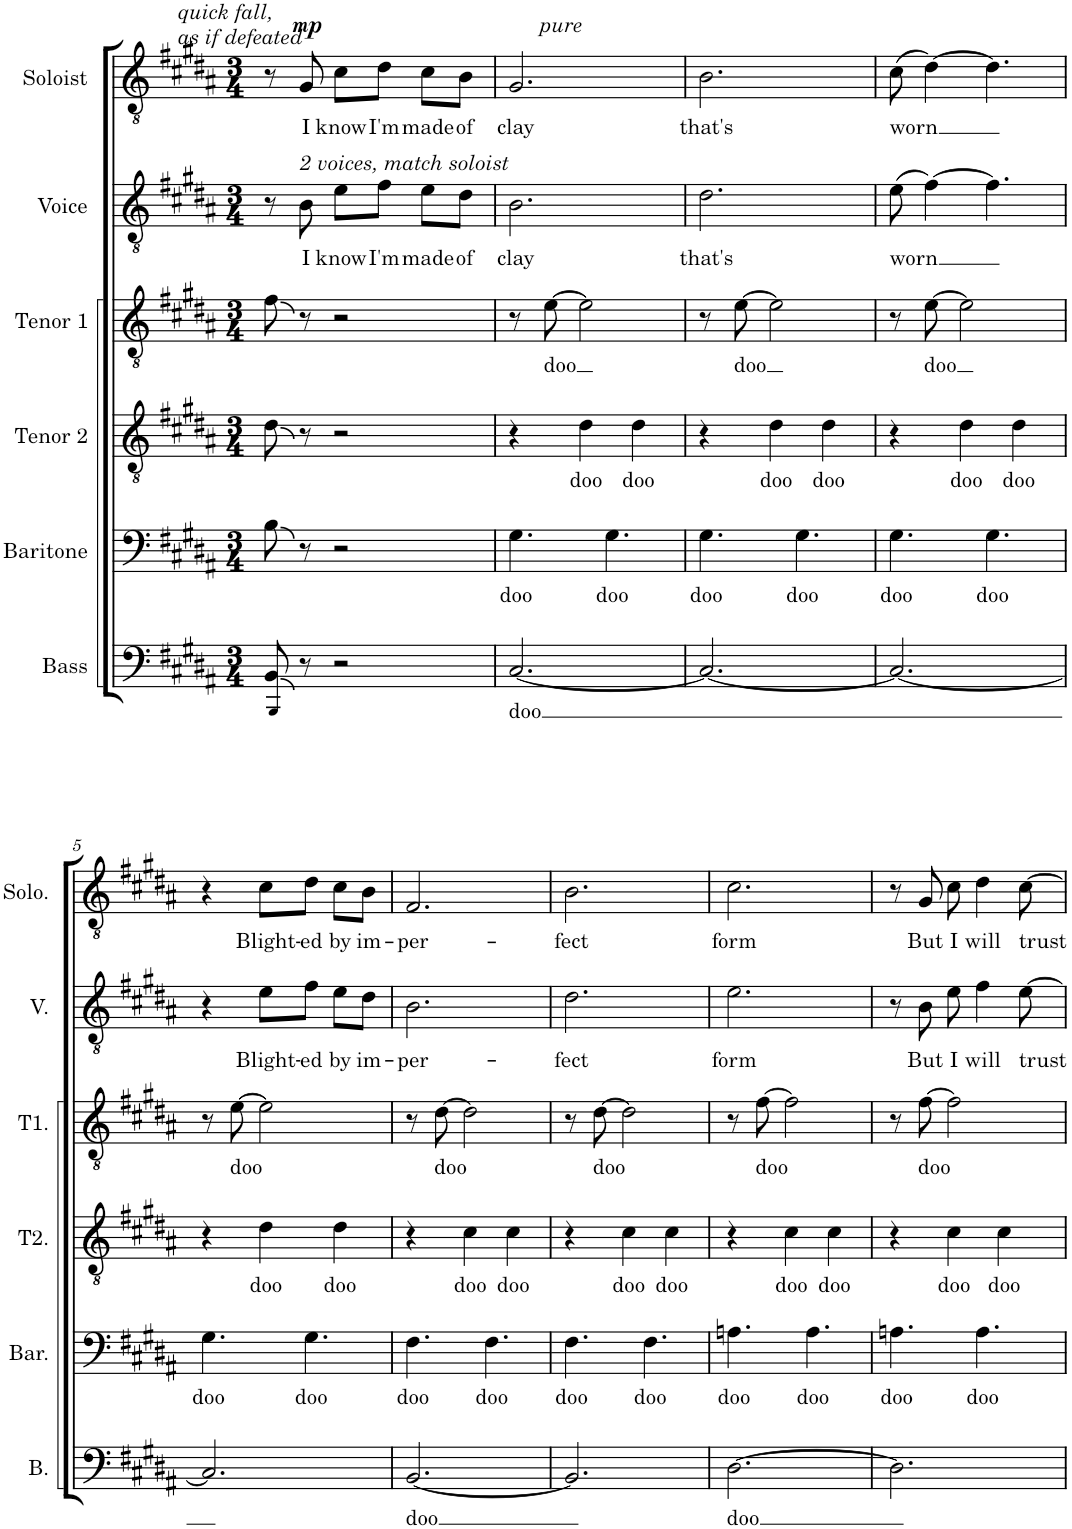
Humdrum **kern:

**kern	**text	**kern	**text	**kern	**text	**kern	**text	**kern	**text	**kern	**text	**dynam
*part6	*part6	*part5	*part5	*part4	*part4	*part3	*part3	*part2	*part2	*part1	*part1	*part1
*staff6	*staff6	*staff5	*staff5	*staff4	*staff4	*staff3	*staff3	*staff2	*staff2	*staff1	*staff1	*staff1
*I"Bass	*	*I"Baritone	*	*I"Tenor 2	*	*I"Tenor 1	*	*I"Voice	*	*I"Soloist	*	*
*I'B.	*	*I'Bar.	*	*I'T2.	*	*I'T1.	*	*I'V.	*	*I'Solo.	*	*
*clefF4	*	*clefF4	*	*clefGv2	*	*clefGv2	*	*clefGv2	*	*clefGv2	*	*
*k[f#c#g#d#a#]	*	*k[f#c#g#d#a#]	*	*k[f#c#g#d#a#]	*	*k[f#c#g#d#a#]	*	*k[f#c#g#d#a#]	*	*k[f#c#g#d#a#]	*	*
*M3/4	*	*M3/4	*	*M3/4	*	*M3/4	*	*M3/4	*	*M3/4	*	*
=1	=1	=1	=1	=1	=1	=1	=1	=1	=1	=1	=1	=1
!	!	!	!	!	!	!	!	!	!	!LO:TX:a:i:t=quick fall,	!	!
!	!	!	!	!	!	!	!	!	!	!LO:TX:a:t=as if defeated	!	!
8BBB!/ 8BB/	.	8B\	.	8d#\	.	8f#\	.	8r	.	8r	.	.
!	!	!	!	!	!	!	!	!LO:TX:a:i:t=2 voices, match soloist	!	!	!	!
!	!	!	!	!	!	!	!	!	!LO:LY:b	!	!LO:LY:b	!LO:DY:a
8r	.	8r	.	8r	.	8r	.	8B\	I	8G#/	I	mp
!	!	!	!	!	!	!	!	!	!LO:LY:b	!	!LO:LY:b	!
2r	.	2r	.	2r	.	2r	.	8e\L	know	8c#\L	know	.
!	!	!	!	!	!	!	!	!	!LO:LY:b	!	!LO:LY:b	!
.	.	.	.	.	.	.	.	8f#\J	I'm	8d#\J	I'm	.
!	!	!	!	!	!	!	!	!	!LO:LY:b	!	!LO:LY:b	!
.	.	.	.	.	.	.	.	8e\L	made	8c#\L	made	.
!	!	!	!	!	!	!	!	!	!LO:LY:b	!	!LO:LY:b	!
.	.	.	.	.	.	.	.	8d#\J	of	8B\J	of	.
=2	=2	=2	=2	=2	=2	=2	=2	=2	=2	=2	=2	=2
!	!	!	!	!	!	!	!	!	!	!LO:TX:a:i:t=pure	!	!
!	!LO:LY:b	!	!LO:LY:b	!	!	!	!	!	!LO:LY:b	!	!LO:LY:b	!
[2.C#/	doo	4.G#\	doo	4r	.	8r	.	2.B\	clay	2.G#/	clay	.
!	!	!	!	!	!	!	!LO:LY:b	!	!	!	!	!
.	.	.	.	.	.	[8e\	doo	.	.	.	.	.
!	!	!	!	!	!LO:LY:b	!	!	!	!	!	!	!
.	.	.	.	4d#\	doo	2e\]	.	.	.	.	.	.
!	!	!	!LO:LY:b	!	!	!	!	!	!	!	!	!
.	.	4.G#\	doo	.	.	.	.	.	.	.	.	.
!	!	!	!	!	!LO:LY:b	!	!	!	!	!	!	!
.	.	.	.	4d#\	doo	.	.	.	.	.	.	.
=3	=3	=3	=3	=3	=3	=3	=3	=3	=3	=3	=3	=3
!	!	!	!LO:LY:b	!	!	!	!	!	!LO:LY:b	!	!LO:LY:b	!
2.C#/_	.	4.G#\	doo	4r	.	8r	.	2.d#\	that's	2.B\	that's	.
!	!	!	!	!	!	!	!LO:LY:b	!	!	!	!	!
.	.	.	.	.	.	[8e\	doo	.	.	.	.	.
!	!	!	!	!	!LO:LY:b	!	!	!	!	!	!	!
.	.	.	.	4d#\	doo	2e\]	.	.	.	.	.	.
!	!	!	!LO:LY:b	!	!	!	!	!	!	!	!	!
.	.	4.G#\	doo	.	.	.	.	.	.	.	.	.
!	!	!	!	!	!LO:LY:b	!	!	!	!	!	!	!
.	.	.	.	4d#\	doo	.	.	.	.	.	.	.
=4	=4	=4	=4	=4	=4	=4	=4	=4	=4	=4	=4	=4
!	!	!	!LO:LY:b	!	!	!	!	!	!LO:LY:b	!	!LO:LY:b	!
2.C#/_	.	4.G#\	doo	4r	.	8r	.	(8e\	worn	(8c#\	worn	.
!	!	!	!	!	!	!	!LO:LY:b	!	!	!	!	!
.	.	.	.	.	.	[8e\	doo	[4f#\)	.	[4d#\)	.	.
!	!	!	!	!	!LO:LY:b	!	!	!	!	!	!	!
.	.	.	.	4d#\	doo	2e\]	.	.	.	.	.	.
!	!	!	!LO:LY:b	!	!	!	!	!	!	!	!	!
.	.	4.G#\	doo	.	.	.	.	4.f#\]	.	4.d#\]	.	.
!	!	!	!	!	!LO:LY:b	!	!	!	!	!	!	!
.	.	.	.	4d#\	doo	.	.	.	.	.	.	.
!!LO:LB:g=z
=5	=5	=5	=5	=5	=5	=5	=5	=5	=5	=5	=5	=5
!	!	!	!LO:LY:b	!	!	!	!	!	!	!	!	!
2.C#/]	.	4.G#\	doo	4r	.	8r	.	4r	.	4r	.	.
!	!	!	!	!	!	!	!LO:LY:b	!	!	!	!	!
.	.	.	.	.	.	[8e\	doo	.	.	.	.	.
!	!	!	!	!	!LO:LY:b	!	!	!	!LO:LY:b	!	!LO:LY:b	!
.	.	.	.	4d#\	doo	2e\]	.	8e\L	Blight-	8c#\L	Blight-	.
!	!	!	!LO:LY:b	!	!	!	!	!	!LO:LY:b	!	!LO:LY:b	!
.	.	4.G#\	doo	.	.	.	.	8f#\J	-ed	8d#\J	-ed	.
!	!	!	!	!	!LO:LY:b	!	!	!	!LO:LY:b	!	!LO:LY:b	!
.	.	.	.	4d#\	doo	.	.	8e\L	by	8c#\L	by	.
!	!	!	!	!	!	!	!	!	!LO:LY:b	!	!LO:LY:b	!
.	.	.	.	.	.	.	.	8d#\J	im-	8B\J	im-	.
=6	=6	=6	=6	=6	=6	=6	=6	=6	=6	=6	=6	=6
!	!LO:LY:b	!	!LO:LY:b	!	!	!	!	!	!LO:LY:b	!	!LO:LY:b	!
[2.BB/	doo	4.F#\	doo	4r	.	8r	.	2.B\	-per-	2.F#/	-per-	.
!	!	!	!	!	!	!	!LO:LY:b	!	!	!	!	!
.	.	.	.	.	.	[8d#\	doo	.	.	.	.	.
!	!	!	!	!	!LO:LY:b	!	!	!	!	!	!	!
.	.	.	.	4c#\	doo	2d#\]	.	.	.	.	.	.
!	!	!	!LO:LY:b	!	!	!	!	!	!	!	!	!
.	.	4.F#\	doo	.	.	.	.	.	.	.	.	.
!	!	!	!	!	!LO:LY:b	!	!	!	!	!	!	!
.	.	.	.	4c#\	doo	.	.	.	.	.	.	.
=7	=7	=7	=7	=7	=7	=7	=7	=7	=7	=7	=7	=7
!	!	!	!LO:LY:b	!	!	!	!	!	!LO:LY:b	!	!LO:LY:b	!
2.BB/]	.	4.F#\	doo	4r	.	8r	.	2.d#\	-fect	2.B\	-fect	.
!	!	!	!	!	!	!	!LO:LY:b	!	!	!	!	!
.	.	.	.	.	.	[8d#\	doo	.	.	.	.	.
!	!	!	!	!	!LO:LY:b	!	!	!	!	!	!	!
.	.	.	.	4c#\	doo	2d#\]	.	.	.	.	.	.
!	!	!	!LO:LY:b	!	!	!	!	!	!	!	!	!
.	.	4.F#\	doo	.	.	.	.	.	.	.	.	.
!	!	!	!	!	!LO:LY:b	!	!	!	!	!	!	!
.	.	.	.	4c#\	doo	.	.	.	.	.	.	.
=8	=8	=8	=8	=8	=8	=8	=8	=8	=8	=8	=8	=8
!	!LO:LY:b	!	!LO:LY:b	!	!	!	!	!	!LO:LY:b	!	!LO:LY:b	!
[2.D#\	doo	4.An\	doo	4r	.	8r	.	2.e\	form	2.c#\	form	.
!	!	!	!	!	!	!	!LO:LY:b	!	!	!	!	!
.	.	.	.	.	.	[8f#\	doo	.	.	.	.	.
!	!	!	!	!	!LO:LY:b	!	!	!	!	!	!	!
.	.	.	.	4c#\	doo	2f#\]	.	.	.	.	.	.
!	!	!	!LO:LY:b	!	!	!	!	!	!	!	!	!
.	.	4.A\	doo	.	.	.	.	.	.	.	.	.
!	!	!	!	!	!LO:LY:b	!	!	!	!	!	!	!
.	.	.	.	4c#\	doo	.	.	.	.	.	.	.
=9	=9	=9	=9	=9	=9	=9	=9	=9	=9	=9	=9	=9
!	!	!	!LO:LY:b	!	!	!	!	!	!	!	!	!
2.D#\]	.	4.An\	doo	4r	.	8r	.	8r	.	8r	.	.
!	!	!	!	!	!	!	!LO:LY:b	!	!LO:LY:b	!	!LO:LY:b	!
.	.	.	.	.	.	[8f#\	doo	8B\	But	8G#/	But	.
!	!	!	!	!	!LO:LY:b	!	!	!	!LO:LY:b	!	!LO:LY:b	!
.	.	.	.	4c#\	doo	2f#\]	.	8e\	I	8c#\	I	.
!	!	!	!LO:LY:b	!	!	!	!	!	!LO:LY:b	!	!LO:LY:b	!
.	.	4.A\	doo	.	.	.	.	4f#\	will	4d#\	will	.
!	!	!	!	!	!LO:LY:b	!	!	!	!	!	!	!
.	.	.	.	4c#\	doo	.	.	.	.	.	.	.
!	!	!	!	!	!	!	!	!	!LO:LY:b	!	!LO:LY:b	!
.	.	.	.	.	.	.	.	[8e\	trust	[8c#\	trust	.
=	=	=	=	=	=	=	=	=	=	=	=	=
*-	*-	*-	*-	*-	*-	*-	*-	*-	*-	*-	*-	*-
